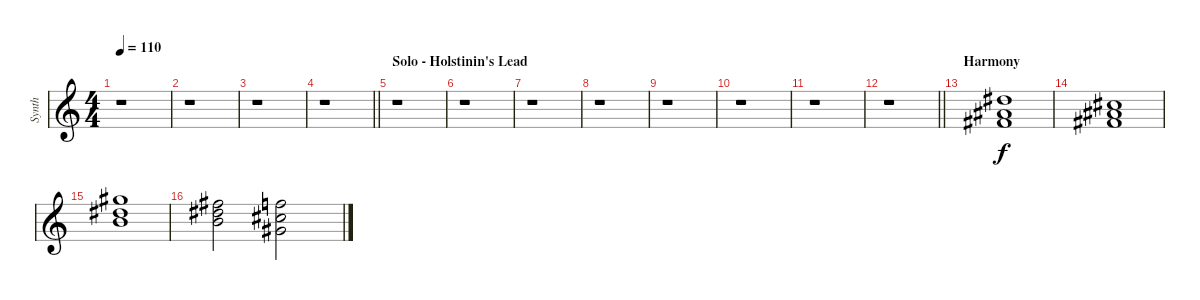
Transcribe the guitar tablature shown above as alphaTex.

\track ("Synth" "Synth") {instrument synthstrings2}
\staff {score}
\tuning (Eb4 Bb3 Gb3 Db3 Ab2 Eb2) {hide}
\ts (4 4)
\tempo 110
\clef g2
\ks c
r.1{dy f} |
r.1 |
r.1 |
\barLineRight lightlight
r.1 |
\section ("" "Solo - Holstinin's Lead")
r.1 |
r.1 |
r.1 |
r.1 |
r.1 |
r.1 |
r.1 |
\barLineRight lightlight
r.1 |
\section ("" "Harmony")
(12.1 8.2 16.3).1 |
(3.1 12.2 19.3).1 |
(13.2 26.3 26.4).1 |
(8.1 17.2 24.3).2 (10.1 19.2 14.3).2
